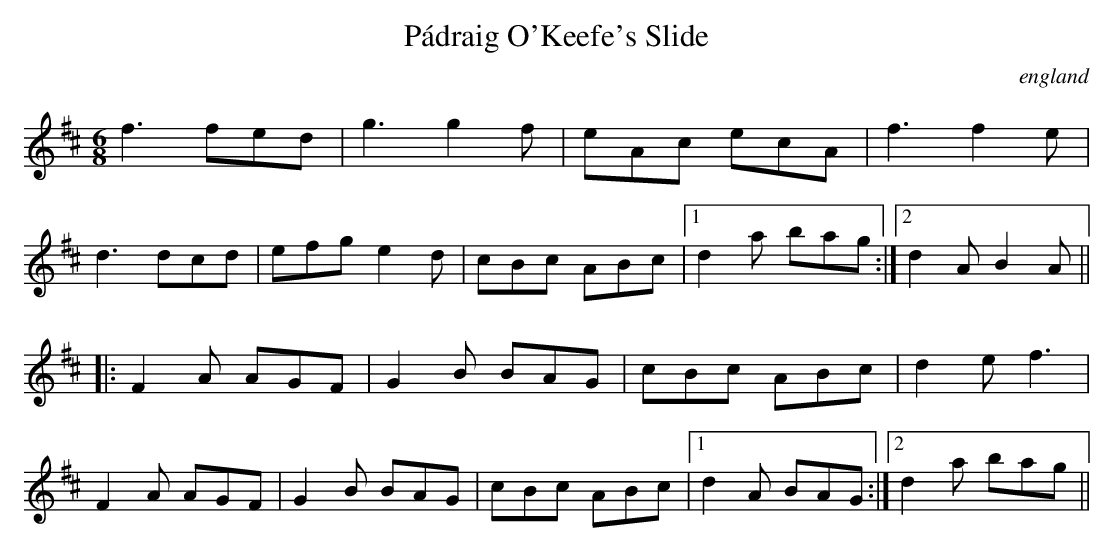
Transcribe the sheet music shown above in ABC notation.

X:1
T:P\'adraig O'Keefe's Slide
O:england
M:6/8
K:D
f3 fed|g3 g2f|eAc ecA|f3 f2e|
d3 dcd|efg e2d|cBc ABc|1 d2a bag:|2 d2A B2A||
|:F2A AGF|G2B BAG|cBc ABc|d2e f3|
F2A AGF|G2B BAG|cBc ABc|1 d2A BAG:|2 d2a bag||
